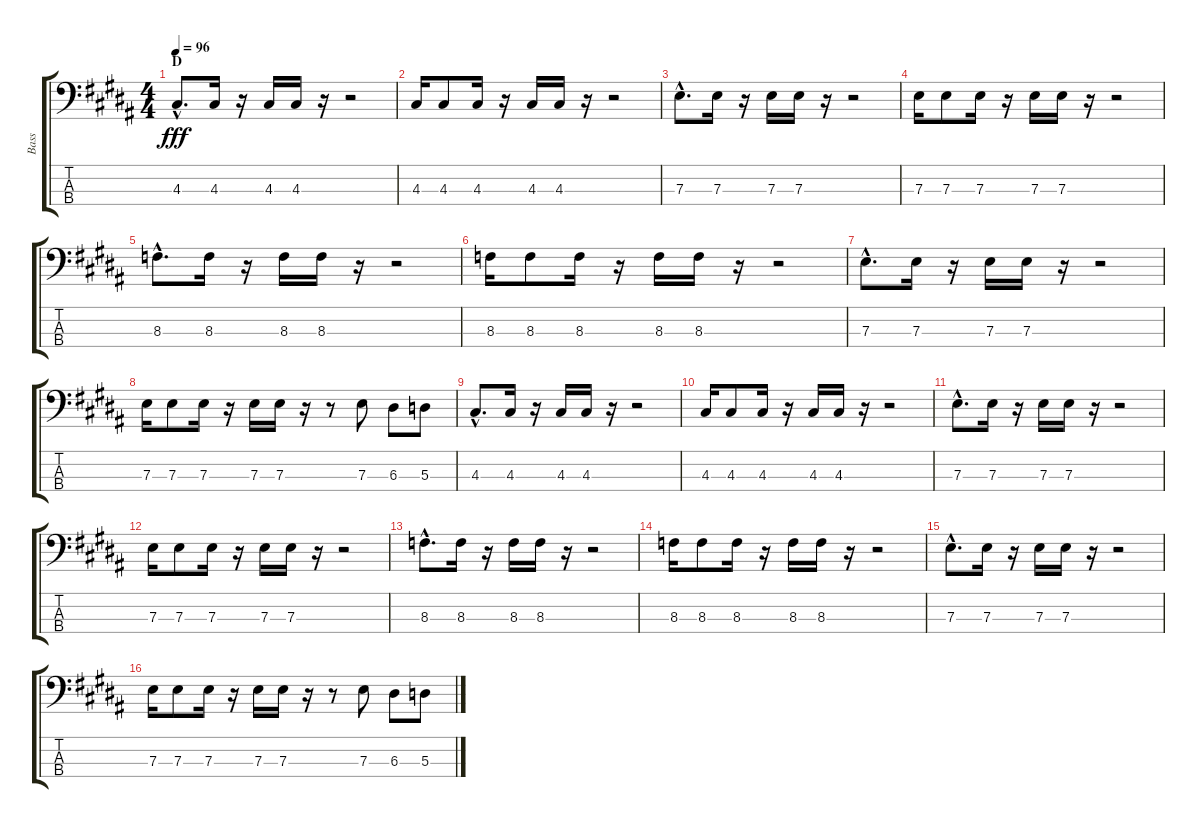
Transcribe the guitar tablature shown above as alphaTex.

\track ("Bass" "Bass") {instrument synthbass2}
\staff {score tabs}
\tuning (G2 D2 A1 E1) {hide}
\ts (4 4)
\section ("" "D")
\tempo 96
\clef f4
\ks b
4.3{hac}.8{d dy fff} 4.3.16 r.16 4.3.16 4.3.16 r.16 r.2 |
4.3.16 4.3.8 4.3.16 r.16 4.3.16 4.3.16 r.16 r.2 |
7.3{hac}.8{d} 7.3.16 r.16 7.3.16 7.3.16 r.16 r.2 |
7.3.16 7.3.8 7.3.16 r.16 7.3.16 7.3.16 r.16 r.2 |
8.3{hac}.8{d} 8.3.16 r.16 8.3.16 8.3.16 r.16 r.2 |
8.3.16 8.3.8 8.3.16 r.16 8.3.16 8.3.16 r.16 r.2 |
7.3{hac}.8{d} 7.3.16 r.16 7.3.16 7.3.16 r.16 r.2 |
7.3.16 7.3.8 7.3.16 r.16 7.3.16 7.3.16 r.16 r.8 7.3.8 6.3.8 5.3.8 |
4.3{hac}.8{d} 4.3.16 r.16 4.3.16 4.3.16 r.16 r.2 |
4.3.16 4.3.8 4.3.16 r.16 4.3.16 4.3.16 r.16 r.2 |
7.3{hac}.8{d} 7.3.16 r.16 7.3.16 7.3.16 r.16 r.2 |
7.3.16 7.3.8 7.3.16 r.16 7.3.16 7.3.16 r.16 r.2 |
8.3{hac}.8{d} 8.3.16 r.16 8.3.16 8.3.16 r.16 r.2 |
8.3.16 8.3.8 8.3.16 r.16 8.3.16 8.3.16 r.16 r.2 |
7.3{hac}.8{d} 7.3.16 r.16 7.3.16 7.3.16 r.16 r.2 |
7.3.16 7.3.8 7.3.16 r.16 7.3.16 7.3.16 r.16 r.8 7.3.8 6.3.8 5.3.8
